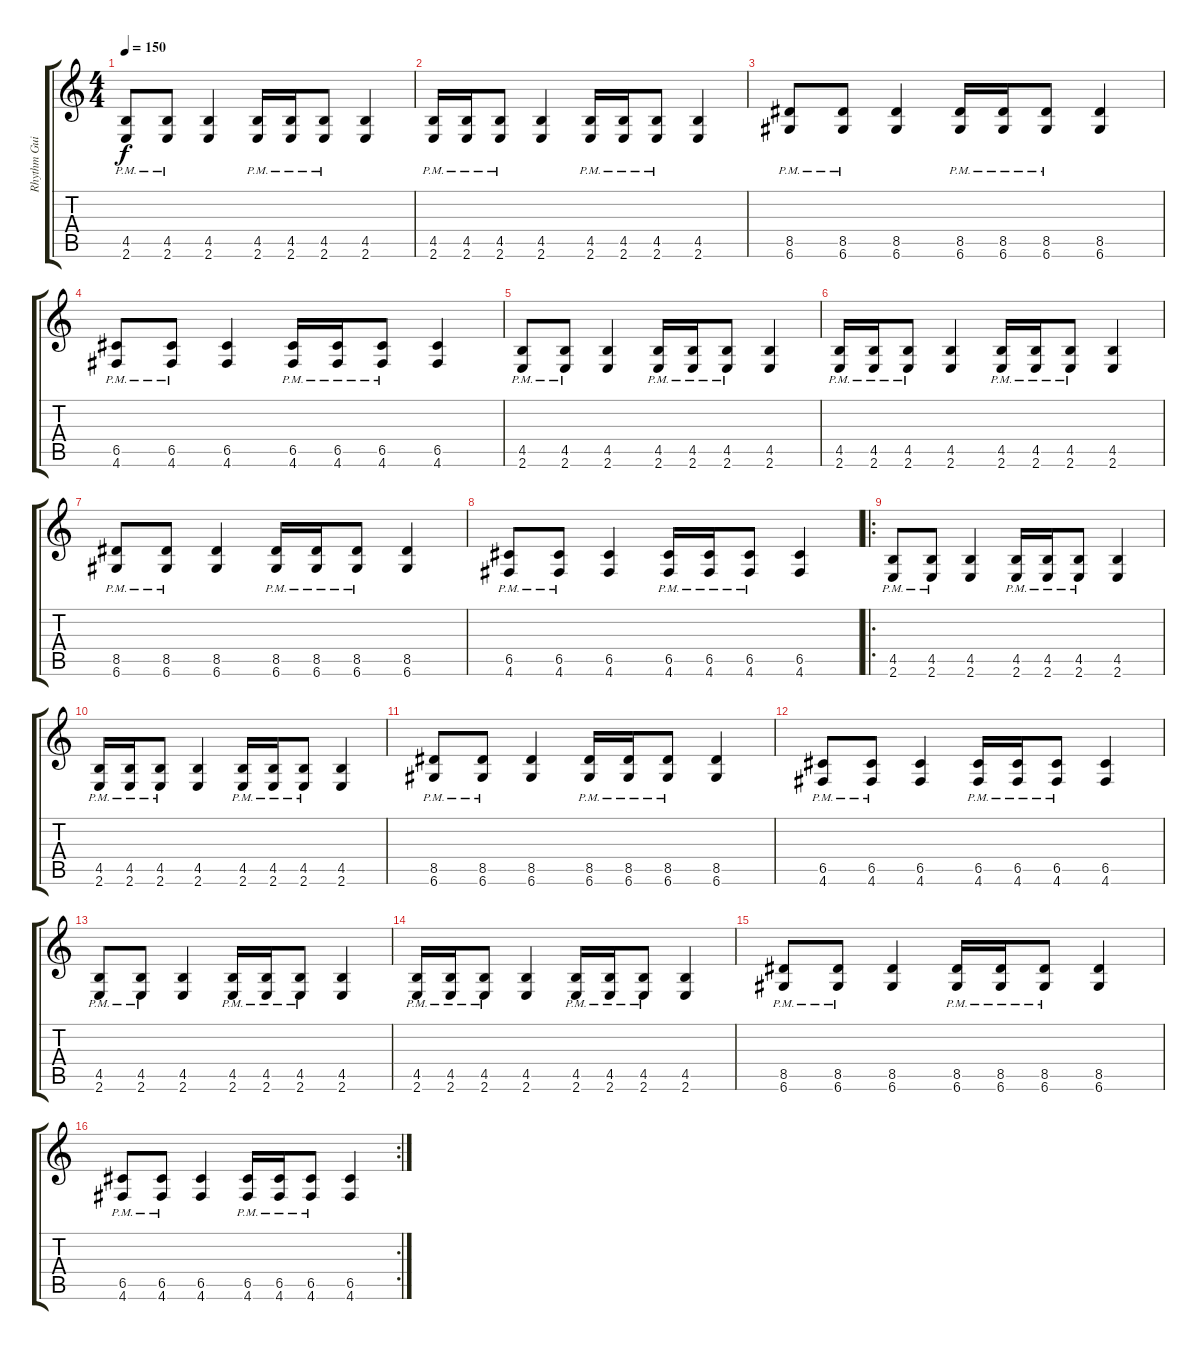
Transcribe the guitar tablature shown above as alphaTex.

\track ("Rhythm Guitar" "Rhythm Gui") {instrument overdrivenguitar}
\staff {score tabs}
\tuning (D4 A3 F3 C3 G2 D2) {hide}
\ts (4 4)
\tempo 150
\clef g2
\ks c
(4.5{pm} 2.6{pm}).8{dy f} (4.5{pm} 2.6{pm}).8 (4.5 2.6).4 (4.5{pm} 2.6{pm}).16 (4.5{pm} 2.6{pm}).16 (4.5{pm} 2.6{pm}).8 (4.5 2.6).4 |
(4.5{pm} 2.6{pm}).16 (4.5{pm} 2.6{pm}).16 (4.5{pm} 2.6{pm}).8 (4.5 2.6).4 (4.5{pm} 2.6{pm}).16 (4.5{pm} 2.6{pm}).16 (4.5{pm} 2.6{pm}).8 (4.5 2.6).4 |
(8.5{pm} 6.6{pm}).8 (8.5{pm} 6.6{pm}).8 (8.5 6.6).4 (8.5{pm} 6.6{pm}).16 (8.5{pm} 6.6{pm}).16 (8.5{pm} 6.6{pm}).8 (8.5 6.6).4 |
(6.5{pm} 4.6{pm}).8 (6.5{pm} 4.6{pm}).8 (6.5 4.6).4 (6.5{pm} 4.6{pm}).16 (6.5{pm} 4.6{pm}).16 (6.5{pm} 4.6{pm}).8 (6.5 4.6).4 |
(4.5{pm} 2.6{pm}).8 (4.5{pm} 2.6{pm}).8 (4.5 2.6).4 (4.5{pm} 2.6{pm}).16 (4.5{pm} 2.6{pm}).16 (4.5{pm} 2.6{pm}).8 (4.5 2.6).4 |
(4.5{pm} 2.6{pm}).16 (4.5{pm} 2.6{pm}).16 (4.5{pm} 2.6{pm}).8 (4.5 2.6).4 (4.5{pm} 2.6{pm}).16 (4.5{pm} 2.6{pm}).16 (4.5{pm} 2.6{pm}).8 (4.5 2.6).4 |
(8.5{pm} 6.6{pm}).8 (8.5{pm} 6.6{pm}).8 (8.5 6.6).4 (8.5{pm} 6.6{pm}).16 (8.5{pm} 6.6{pm}).16 (8.5{pm} 6.6{pm}).8 (8.5 6.6).4 |
(6.5{pm} 4.6{pm}).8 (6.5{pm} 4.6{pm}).8 (6.5 4.6).4 (6.5{pm} 4.6{pm}).16 (6.5{pm} 4.6{pm}).16 (6.5{pm} 4.6{pm}).8 (6.5 4.6).4 |
\ro
(4.5{pm} 2.6{pm}).8 (4.5{pm} 2.6{pm}).8 (4.5 2.6).4 (4.5{pm} 2.6{pm}).16 (4.5{pm} 2.6{pm}).16 (4.5{pm} 2.6{pm}).8 (4.5 2.6).4 |
(4.5{pm} 2.6{pm}).16 (4.5{pm} 2.6{pm}).16 (4.5{pm} 2.6{pm}).8 (4.5 2.6).4 (4.5{pm} 2.6{pm}).16 (4.5{pm} 2.6{pm}).16 (4.5{pm} 2.6{pm}).8 (4.5 2.6).4 |
(8.5{pm} 6.6{pm}).8 (8.5{pm} 6.6{pm}).8 (8.5 6.6).4 (8.5{pm} 6.6{pm}).16 (8.5{pm} 6.6{pm}).16 (8.5{pm} 6.6{pm}).8 (8.5 6.6).4 |
(6.5{pm} 4.6{pm}).8 (6.5{pm} 4.6{pm}).8 (6.5 4.6).4 (6.5{pm} 4.6{pm}).16 (6.5{pm} 4.6{pm}).16 (6.5{pm} 4.6{pm}).8 (6.5 4.6).4 |
(4.5{pm} 2.6{pm}).8 (4.5{pm} 2.6{pm}).8 (4.5 2.6).4 (4.5{pm} 2.6{pm}).16 (4.5{pm} 2.6{pm}).16 (4.5{pm} 2.6{pm}).8 (4.5 2.6).4 |
(4.5{pm} 2.6{pm}).16 (4.5{pm} 2.6{pm}).16 (4.5{pm} 2.6{pm}).8 (4.5 2.6).4 (4.5{pm} 2.6{pm}).16 (4.5{pm} 2.6{pm}).16 (4.5{pm} 2.6{pm}).8 (4.5 2.6).4 |
(8.5{pm} 6.6{pm}).8 (8.5{pm} 6.6{pm}).8 (8.5 6.6).4 (8.5{pm} 6.6{pm}).16 (8.5{pm} 6.6{pm}).16 (8.5{pm} 6.6{pm}).8 (8.5 6.6).4 |
\rc 2
(6.5{pm} 4.6{pm}).8 (6.5{pm} 4.6{pm}).8 (6.5 4.6).4 (6.5{pm} 4.6{pm}).16 (6.5{pm} 4.6{pm}).16 (6.5{pm} 4.6{pm}).8 (6.5 4.6).4
